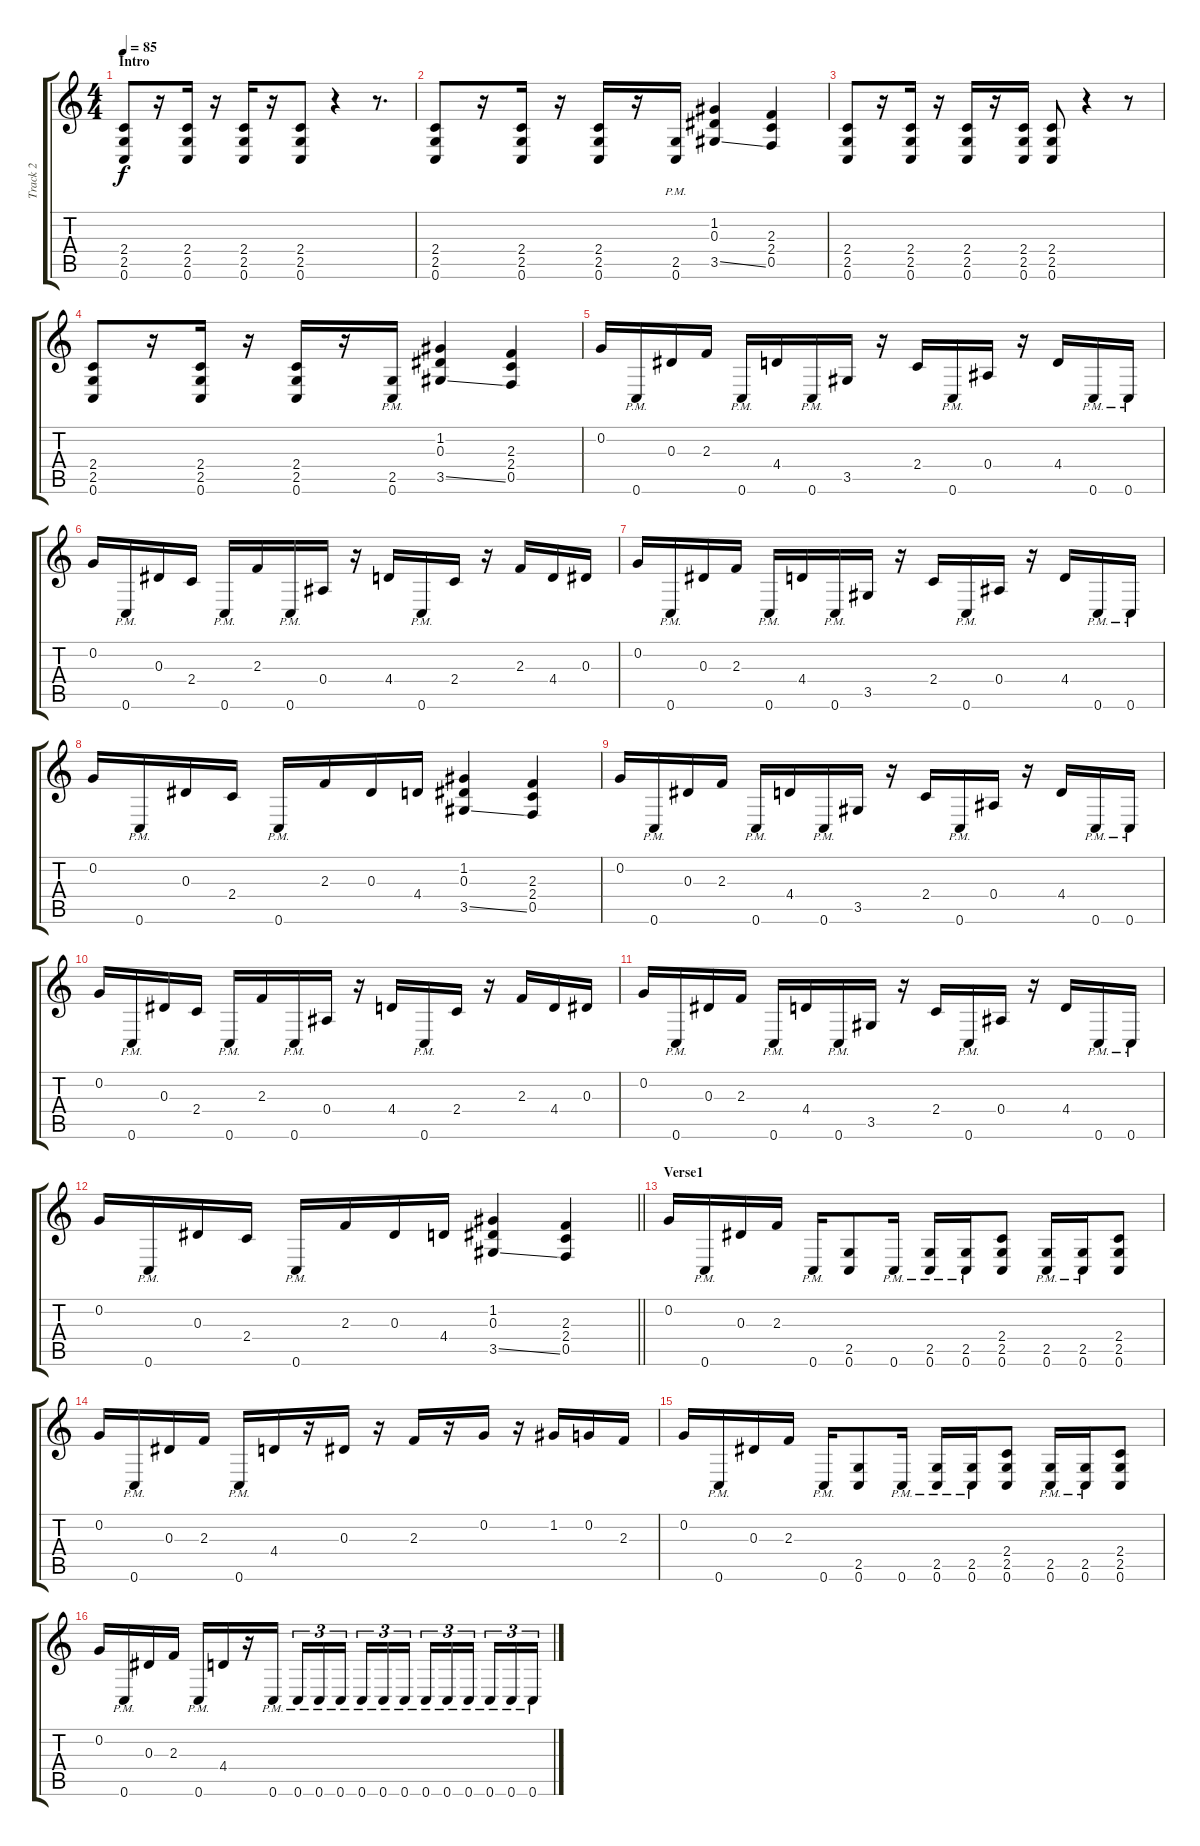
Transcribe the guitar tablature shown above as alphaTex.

\track ("Track 2" "Track 2") {instrument distortionguitar}
\staff {score tabs}
\tuning (C4 G3 Eb3 Bb2 F2 C2) {hide}
\ts (4 4)
\section ("" "Intro")
\tempo 85
\clef g2
\ks c
(2.4 2.5 0.6).8{dy f instrument distortionguitar} r.16 (2.4 2.5 0.6).16 r.16 (2.4 2.5 0.6).16 r.16 (2.4 2.5 0.6).8 r.4 r.8{d} |
(2.4 2.5 0.6).8 r.16 (2.4 2.5 0.6).16 r.16 (2.4 2.5 0.6).16 r.16 (2.5{pm} 0.6{pm}).16 (1.2 0.3 3.5{ss}).4 (2.3 2.4 0.5).4 |
(2.4 2.5 0.6).8 r.16 (2.4 2.5 0.6).16 r.16 (2.4 2.5 0.6).16 r.16 (2.4 2.5 0.6).16 (2.4 2.5 0.6).8 r.4 r.8 |
(2.4 2.5 0.6).8 r.16 (2.4 2.5 0.6).16 r.16 (2.4 2.5 0.6).16 r.16 (2.5{pm} 0.6{pm}).16 (1.2 0.3 3.5{ss}).4 (2.3 2.4 0.5).4 |
0.2.16 0.6{pm}.16 0.3.16 2.3.16 0.6{pm}.16 4.4.16 0.6{pm}.16 3.5.16 r.16 2.4.16 0.6{pm}.16 0.4.16 r.16 4.4.16 0.6{pm}.16 0.6{pm}.16 |
0.2.16 0.6{pm}.16 0.3.16 2.4.16 0.6{pm}.16 2.3.16 0.6{pm}.16 0.4.16 r.16 4.4.16 0.6{pm}.16 2.4.16 r.16 2.3.16 4.4.16 0.3.16 |
0.2.16 0.6{pm}.16 0.3.16 2.3.16 0.6{pm}.16 4.4.16 0.6{pm}.16 3.5.16 r.16 2.4.16 0.6{pm}.16 0.4.16 r.16 4.4.16 0.6{pm}.16 0.6{pm}.16 |
0.2.16 0.6{pm}.16 0.3.16 2.4.16 0.6{pm}.16 2.3.16 0.3.16 4.4.16 (1.2 0.3 3.5{ss}).4 (2.3 2.4 0.5).4 |
0.2.16 0.6{pm}.16 0.3.16 2.3.16 0.6{pm}.16 4.4.16 0.6{pm}.16 3.5.16 r.16 2.4.16 0.6{pm}.16 0.4.16 r.16 4.4.16 0.6{pm}.16 0.6{pm}.16 |
0.2.16 0.6{pm}.16 0.3.16 2.4.16 0.6{pm}.16 2.3.16 0.6{pm}.16 0.4.16 r.16 4.4.16 0.6{pm}.16 2.4.16 r.16 2.3.16 4.4.16 0.3.16 |
0.2.16 0.6{pm}.16 0.3.16 2.3.16 0.6{pm}.16 4.4.16 0.6{pm}.16 3.5.16 r.16 2.4.16 0.6{pm}.16 0.4.16 r.16 4.4.16 0.6{pm}.16 0.6{pm}.16 |
\barLineRight lightlight
0.2.16 0.6{pm}.16 0.3.16 2.4.16 0.6{pm}.16 2.3.16 0.3.16 4.4.16 (1.2 0.3 3.5{ss}).4 (2.3 2.4 0.5).4 |
\section ("" "Verse1")
0.2.16 0.6{pm}.16 0.3.16 2.3.16 0.6{pm}.16 (2.5 0.6).8 0.6{pm}.16 (2.5{pm} 0.6{pm}).16 (2.5{pm} 0.6{pm}).16 (2.4 2.5 0.6).8 (2.5{pm} 0.6{pm}).16 (2.5{pm} 0.6{pm}).16 (2.4 2.5 0.6).8 |
0.2.16 0.6{pm}.16 0.3.16 2.3.16 0.6{pm}.16 4.4.16 r.16 0.3.16 r.16 2.3.16 r.16 0.2.16 r.16 1.2.16 0.2.16 2.3.16 |
0.2.16 0.6{pm}.16 0.3.16 2.3.16 0.6{pm}.16 (2.5 0.6).8 0.6{pm}.16 (2.5{pm} 0.6{pm}).16 (2.5{pm} 0.6{pm}).16 (2.4 2.5 0.6).8 (2.5{pm} 0.6{pm}).16 (2.5{pm} 0.6{pm}).16 (2.4 2.5 0.6).8 |
0.2.16 0.6{pm}.16 0.3.16 2.3.16 0.6{pm}.16 4.4.16 r.16 0.6{pm}.16 0.6{pm}.16{tu (3 2)} 0.6{pm}.16{tu (3 2)} 0.6{pm}.16{tu (3 2) beam splitsecondary} 0.6{pm}.16{tu (3 2)} 0.6{pm}.16{tu (3 2)} 0.6{pm}.16{tu (3 2)} 0.6{pm}.16{tu (3 2)} 0.6{pm}.16{tu (3 2)} 0.6{pm}.16{tu (3 2) beam splitsecondary} 0.6{pm}.16{tu (3 2)} 0.6{pm}.16{tu (3 2)} 0.6{pm}.16{tu (3 2)}
